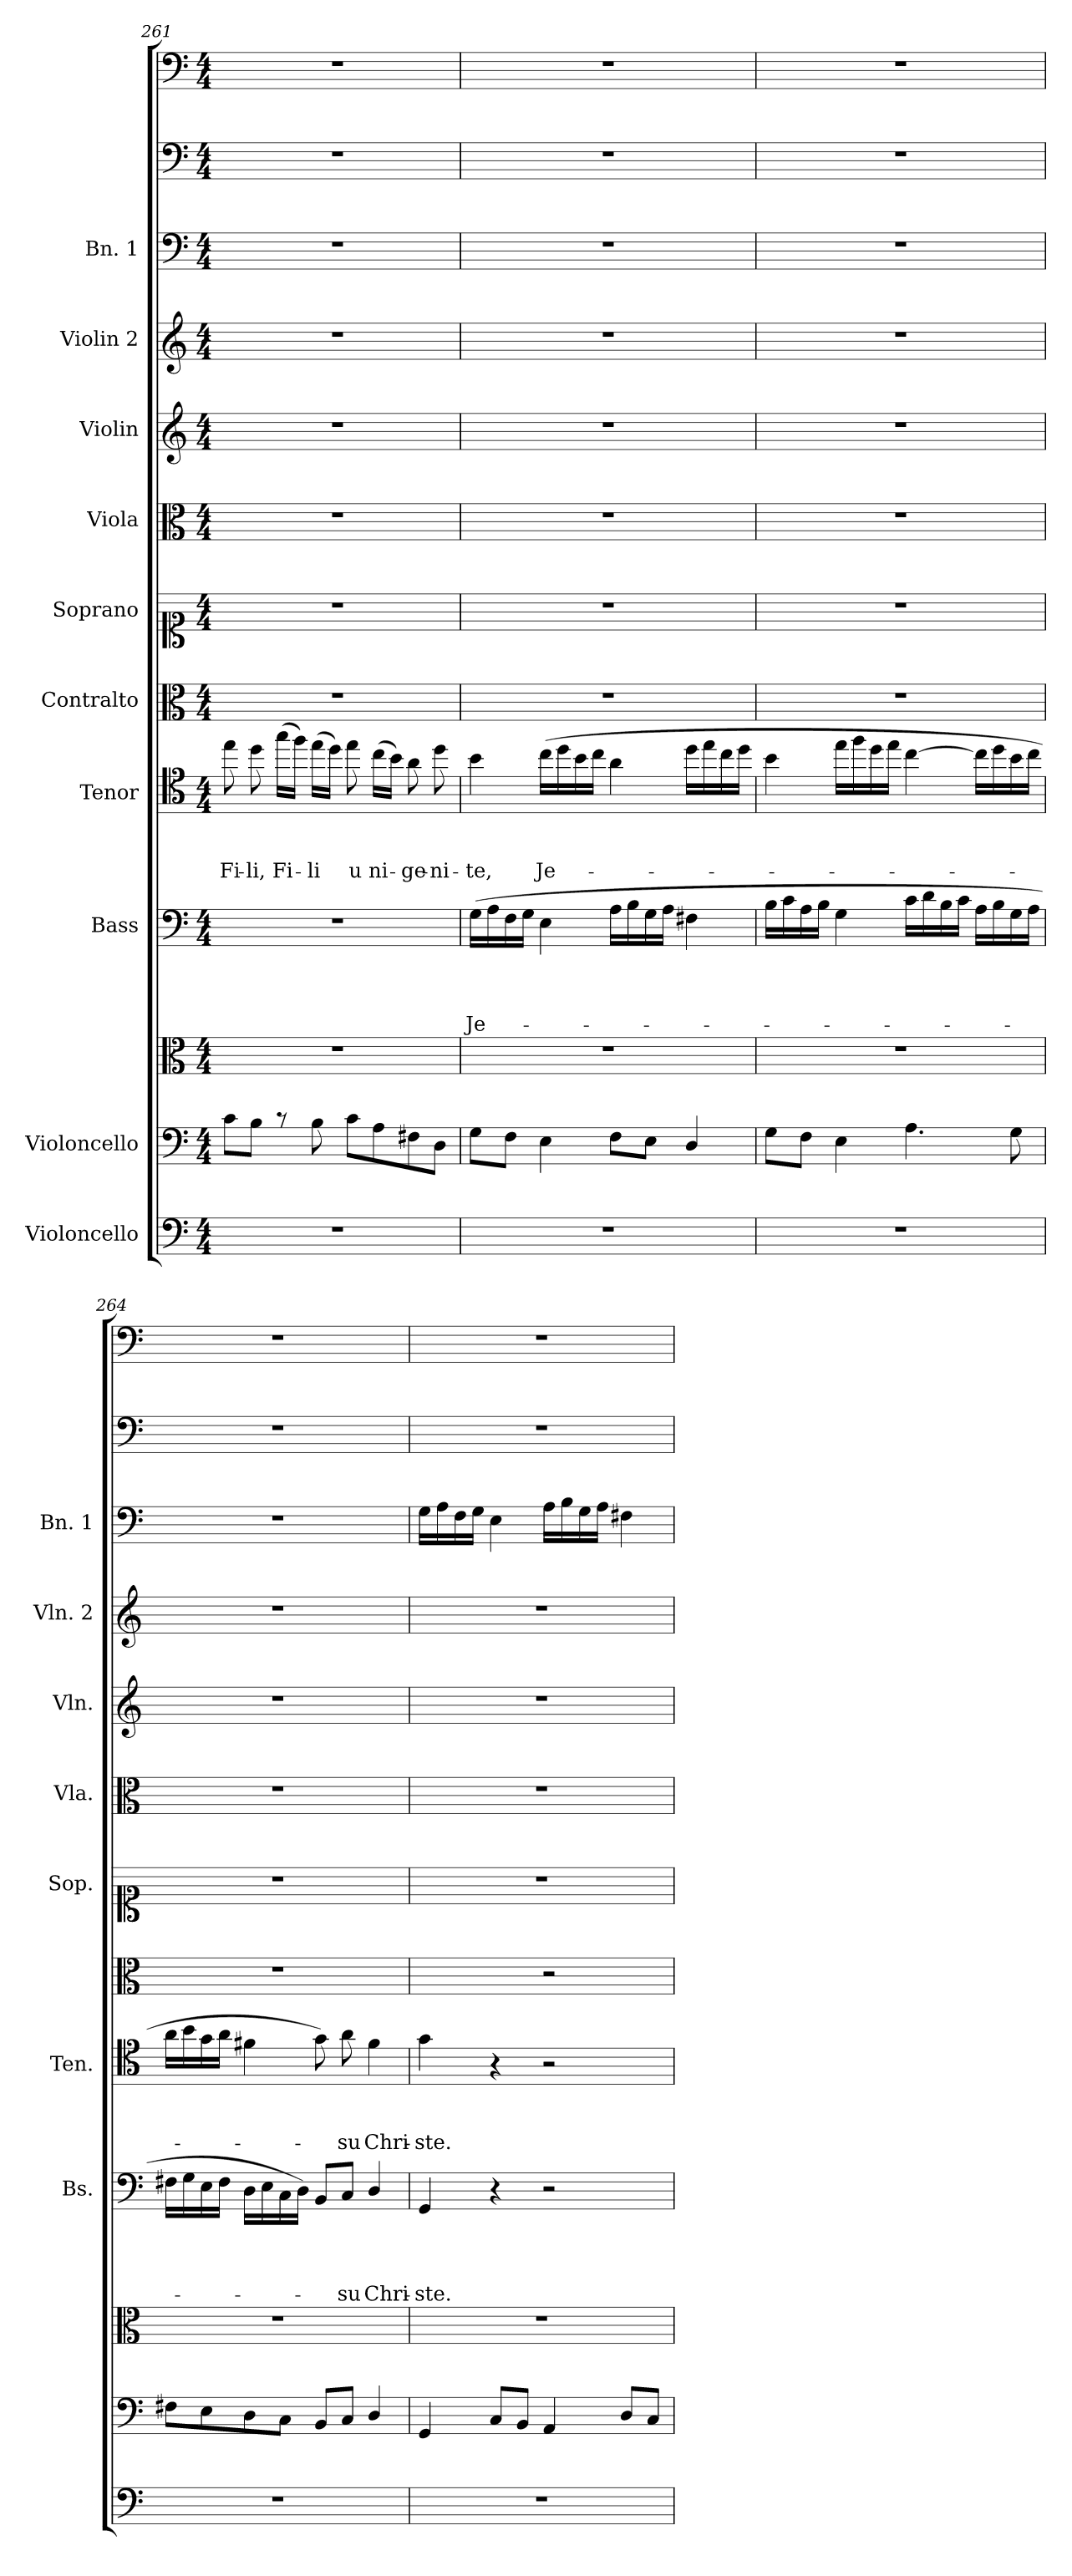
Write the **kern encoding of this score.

**kern	**kern	**kern	**kern	**text	**text	**text	**text	**kern	**text	**text	**text	**kern	**kern	**kern	**kern	**kern	**kern	**kern	**kern
*part13	*part12	*part11	*part10	*part10	*part10	*part10	*part10	*part9	*part9	*part9	*part9	*part8	*part7	*part6	*part5	*part4	*part3	*part2	*part1
*staff13	*staff12	*staff11	*staff10	*staff10	*staff10	*staff10	*staff10	*staff9	*staff9	*staff9	*staff9	*staff8	*staff7	*staff6	*staff5	*staff4	*staff3	*staff2	*staff1
*I"Violoncello	*I"Violoncello	*	*I"Bass	*	*	*	*	*I"Tenor	*	*	*	*I"Contralto	*I"Soprano	*I"Viola	*I"Violin	*I"Violin 2	*I"Bn. 1	*	*
*	*	*	*I'Bs.	*	*	*	*	*I'Ten.	*	*	*	*	*I'Sop.	*I'Vla.	*I'Vln.	*I'Vln. 2	*I'Bn. 1	*	*
*clefF4	*clefF4	*clefC3	*clefF4	*	*	*	*	*clefC4	*	*	*	*clefC3	*clefC1	*clefC3	*clefG2	*clefG2	*clefF4	*clefF4	*clefF4
*	*	*	*	*	*	*	*	*ITrd7c12	*	*	*	*	*	*	*	*	*	*	*
*k[]	*k[]	*k[]	*k[]	*	*	*	*	*k[]	*	*	*	*k[]	*k[]	*k[]	*k[]	*k[]	*k[]	*k[]	*k[]
*C:	*C:	*C:	*C:	*	*	*	*	*C:	*	*	*	*C:	*C:	*C:	*C:	*C:	*C:	*C:	*C:
*M4/4	*M4/4	*M4/4	*M4/4	*	*	*	*	*M4/4	*	*	*	*M4/4	*M4/4	*M4/4	*M4/4	*M4/4	*M4/4	*M4/4	*M4/4
=261	=261	=261	=261	=261	=261	=261	=261	=261	=261	=261	=261	=261	=261	=261	=261	=261	=261	=261	=261
*	*^	*	*	*	*	*	*	*	*	*	*	*	*	*	*	*	*	*	*
!	!	!	!	!	!	!	!	!	!	!	!	!LO:LY:b	!	!	!	!	!	!	!	!
1r	8c\L	1ryy	1r	1r	.	.	.	.	8e\	.	.	Fi-	1r	1r	1r	1r	1r	1r	1r	1r
!	!	!	!	!	!	!	!	!	!	!	!	!LO:LY:b	!	!	!	!	!	!	!	!
.	8B\J	.	.	.	.	.	.	.	8d\	.	.	-li,	.	.	.	.	.	.	.	.
!	!	!	!	!	!	!	!	!	!	!	!	!LO:LY:b	!	!	!	!	!	!	!	!
.	8r	.	.	.	.	.	.	.	(>16g\LL	.	.	Fi-	.	.	.	.	.	.	.	.
.	.	.	.	.	.	.	.	.	16f\JJ)	.	.	.	.	.	.	.	.	.	.	.
!	!	!	!	!	!	!	!	!	!	!	!	!LO:LY:b	!	!	!	!	!	!	!	!
.	8B\	.	.	.	.	.	.	.	(>16e\LL	.	.	-li	.	.	.	.	.	.	.	.
.	.	.	.	.	.	.	.	.	16d\JJ)	.	.	.	.	.	.	.	.	.	.	.
!	!	!	!	!	!	!	!	!	!	!	!	!LO:LY:b	!	!	!	!	!	!	!	!
.	8c\L	.	.	.	.	.	.	.	8e\	.	.	u	.	.	.	.	.	.	.	.
!	!	!	!	!	!	!	!	!	!	!	!	!LO:LY:b	!	!	!	!	!	!	!	!
.	8A\	.	.	.	.	.	.	.	(>16c\LL	.	.	ni-	.	.	.	.	.	.	.	.
.	.	.	.	.	.	.	.	.	16B\JJ)	.	.	.	.	.	.	.	.	.	.	.
!	!	!	!	!	!	!	!	!	!	!	!	!LO:LY:b	!	!	!	!	!	!	!	!
.	8F#X\	.	.	.	.	.	.	.	8A\	.	.	-ge-	.	.	.	.	.	.	.	.
!	!	!	!	!	!	!	!	!	!	!	!	!LO:LY:b	!	!	!	!	!	!	!	!
.	8D\J	.	.	.	.	.	.	.	8d\	.	.	-ni-	.	.	.	.	.	.	.	.
=262	=262	=262	=262	=262	=262	=262	=262	=262	=262	=262	=262	=262	=262	=262	=262	=262	=262	=262	=262	=262
!	!	!	!	!	!	!	!	!LO:LY:b	!	!	!	!LO:LY:b	!	!	!	!	!	!	!	!
1r	8G\L	1ryy	1r	(>16G\LL	.	.	.	Je-	4B\	.	.	-te,	1r	1r	1r	1r	1r	1r	1r	1r
.	.	.	.	16A\	.	.	.	.	.	.	.	.	.	.	.	.	.	.	.	.
.	8F\J	.	.	16F\	.	.	.	.	.	.	.	.	.	.	.	.	.	.	.	.
.	.	.	.	16G\JJ	.	.	.	.	.	.	.	.	.	.	.	.	.	.	.	.
!	!	!	!	!	!	!	!	!	!	!	!	!LO:LY:b	!	!	!	!	!	!	!	!
.	4E\	.	.	4E\	.	.	.	.	(>16c\LL	.	.	Je-	.	.	.	.	.	.	.	.
.	.	.	.	.	.	.	.	.	16d\	.	.	.	.	.	.	.	.	.	.	.
.	.	.	.	.	.	.	.	.	16B\	.	.	.	.	.	.	.	.	.	.	.
.	.	.	.	.	.	.	.	.	16c\JJ	.	.	.	.	.	.	.	.	.	.	.
.	8F\L	.	.	16A\LL	.	.	.	.	4A\	.	.	.	.	.	.	.	.	.	.	.
.	.	.	.	16B\	.	.	.	.	.	.	.	.	.	.	.	.	.	.	.	.
.	8E\J	.	.	16G\	.	.	.	.	.	.	.	.	.	.	.	.	.	.	.	.
.	.	.	.	16A\JJ	.	.	.	.	.	.	.	.	.	.	.	.	.	.	.	.
.	4D/	.	.	4F#X\	.	.	.	.	16d\LL	.	.	.	.	.	.	.	.	.	.	.
.	.	.	.	.	.	.	.	.	16e\	.	.	.	.	.	.	.	.	.	.	.
.	.	.	.	.	.	.	.	.	16c\	.	.	.	.	.	.	.	.	.	.	.
.	.	.	.	.	.	.	.	.	16d\JJ	.	.	.	.	.	.	.	.	.	.	.
!!LO:PB:g=z
=263	=263	=263	=263	=263	=263	=263	=263	=263	=263	=263	=263	=263	=263	=263	=263	=263	=263	=263	=263	=263
1r	8G\L	1ryy	1r	16B\LL	.	.	.	.	4B\	.	.	.	1r	1r	1r	1r	1r	1r	1r	1r
.	.	.	.	16c\	.	.	.	.	.	.	.	.	.	.	.	.	.	.	.	.
.	8F\J	.	.	16A\	.	.	.	.	.	.	.	.	.	.	.	.	.	.	.	.
.	.	.	.	16B\JJ	.	.	.	.	.	.	.	.	.	.	.	.	.	.	.	.
.	4E\	.	.	4G\	.	.	.	.	16e\LL	.	.	.	.	.	.	.	.	.	.	.
.	.	.	.	.	.	.	.	.	16f\	.	.	.	.	.	.	.	.	.	.	.
.	.	.	.	.	.	.	.	.	16d\	.	.	.	.	.	.	.	.	.	.	.
.	.	.	.	.	.	.	.	.	16e\JJ	.	.	.	.	.	.	.	.	.	.	.
.	4.A\	.	.	16c\LL	.	.	.	.	[>4c\	.	.	.	.	.	.	.	.	.	.	.
.	.	.	.	16d\	.	.	.	.	.	.	.	.	.	.	.	.	.	.	.	.
.	.	.	.	16B\	.	.	.	.	.	.	.	.	.	.	.	.	.	.	.	.
.	.	.	.	16c\JJ	.	.	.	.	.	.	.	.	.	.	.	.	.	.	.	.
.	.	.	.	16A\LL	.	.	.	.	16c\LL]	.	.	.	.	.	.	.	.	.	.	.
.	.	.	.	16B\	.	.	.	.	16d\	.	.	.	.	.	.	.	.	.	.	.
.	8G\	.	.	16G\	.	.	.	.	16B\	.	.	.	.	.	.	.	.	.	.	.
.	.	.	.	16A\JJ	.	.	.	.	16c\JJ	.	.	.	.	.	.	.	.	.	.	.
=264	=264	=264	=264	=264	=264	=264	=264	=264	=264	=264	=264	=264	=264	=264	=264	=264	=264	=264	=264	=264
1r	8F#X\L	1ryy	1r	16F#X\LL	.	.	.	.	16A\LL	.	.	.	1r	1r	1r	1r	1r	1r	1r	1r
.	.	.	.	16G\	.	.	.	.	16B\	.	.	.	.	.	.	.	.	.	.	.
.	8E\	.	.	16E\	.	.	.	.	16G\	.	.	.	.	.	.	.	.	.	.	.
.	.	.	.	16F#\JJ	.	.	.	.	16A\JJ	.	.	.	.	.	.	.	.	.	.	.
.	8D\	.	.	16D\LL	.	.	.	.	4F#X\	.	.	.	.	.	.	.	.	.	.	.
.	.	.	.	16E\	.	.	.	.	.	.	.	.	.	.	.	.	.	.	.	.
.	8C\J	.	.	16C\	.	.	.	.	.	.	.	.	.	.	.	.	.	.	.	.
.	.	.	.	16D\JJ)	.	.	.	.	.	.	.	.	.	.	.	.	.	.	.	.
.	8BB/L	.	.	8BB/L	.	.	.	.	8G\)	.	.	.	.	.	.	.	.	.	.	.
!	!	!	!	!	!	!	!	!LO:LY:b	!	!	!	!LO:LY:b	!	!	!	!	!	!	!	!
.	8C/J	.	.	8C/J	.	.	.	-su	8A\	.	.	-su	.	.	.	.	.	.	.	.
!	!	!	!	!	!	!	!	!LO:LY:b	!	!	!	!LO:LY:b	!	!	!	!	!	!	!	!
.	4D/	.	.	4D/	.	.	.	Chri-	4F#\	.	.	Chri-	.	.	.	.	.	.	.	.
=265	=265	=265	=265	=265	=265	=265	=265	=265	=265	=265	=265	=265	=265	=265	=265	=265	=265	=265	=265	=265
!	!	!	!	!	!	!	!	!LO:LY:b	!	!	!	!LO:LY:b	!	!	!	!	!	!	!	!
1r	4GG/	1ryy	1r	4GG/	.	.	.	-ste.	4G\	.	.	-ste.	2ryy	1r	1r	1r	1r	16G\LL	1r	1r
.	.	.	.	.	.	.	.	.	.	.	.	.	.	.	.	.	.	16A\	.	.
.	.	.	.	.	.	.	.	.	.	.	.	.	.	.	.	.	.	16F\	.	.
.	.	.	.	.	.	.	.	.	.	.	.	.	.	.	.	.	.	16G\JJ	.	.
.	8C/L	.	.	4r	.	.	.	.	4r	.	.	.	.	.	.	.	.	4E\	.	.
.	8BB/J	.	.	.	.	.	.	.	.	.	.	.	.	.	.	.	.	.	.	.
.	4AA/	.	.	2r	.	.	.	.	2r	.	.	.	2r	.	.	.	.	16A\LL	.	.
.	.	.	.	.	.	.	.	.	.	.	.	.	.	.	.	.	.	16B\	.	.
.	.	.	.	.	.	.	.	.	.	.	.	.	.	.	.	.	.	16G\	.	.
.	.	.	.	.	.	.	.	.	.	.	.	.	.	.	.	.	.	16A\JJ	.	.
.	8D/L	.	.	.	.	.	.	.	.	.	.	.	.	.	.	.	.	4F#X\	.	.
.	8C/J	.	.	.	.	.	.	.	.	.	.	.	.	.	.	.	.	.	.	.
*	*v	*v	*	*	*	*	*	*	*	*	*	*	*	*	*	*	*	*	*	*
=	=	=	=	=	=	=	=	=	=	=	=	=	=	=	=	=	=	=	=
*-	*-	*-	*-	*-	*-	*-	*-	*-	*-	*-	*-	*-	*-	*-	*-	*-	*-	*-	*-
